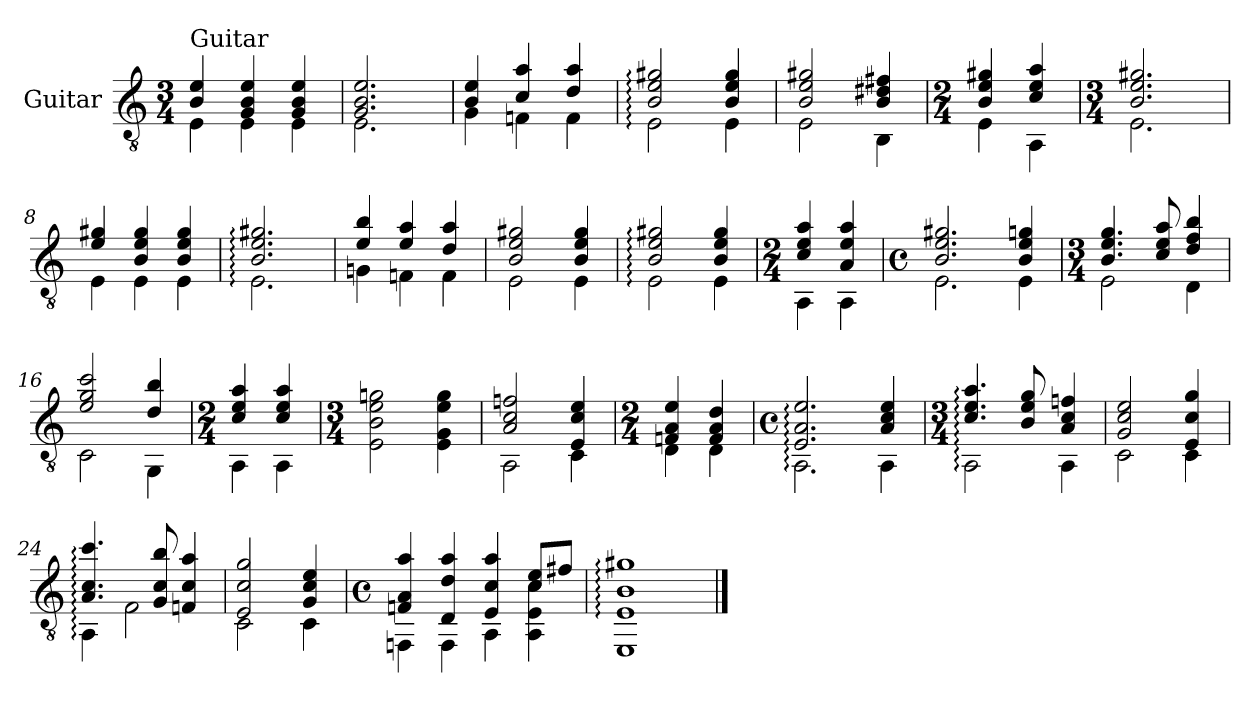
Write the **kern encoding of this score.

**kern
*part1
*staff1
*I"Guitar
*I'Guit.
*clefGv2
*k[]
*M3/4
*MM60
=1
*^
!LO:TX:a:t=Guitar	!
4B/ 4e/	4E\
4G/ 4B/ 4e/	4E\
4G/ 4B/ 4e/	4E\
=2	=2
*MM50	*
2.G/ 2.B/ 2.e/	2.E\
=3	=3
*MM60	*
4B/ 4e/	4G\
4c/ 4a/	4Fn\
4d/ 4a/	4F\
=4	=4
2B/: 2e/: 2g#X/:	2E:\
4B/ 4e/ 4g#/	4E\
=5	=5
*MM45	*
2B/ 2e/ 2g#X/	2E\
*MM60	*
4B/ 4d#X/ 4f#X/	4BB\
=6	=6
*M2/4	*
4B/ 4e/ 4g#X/	4E\
4c/ 4e/ 4a/	4AA\
!!LO:LB:g=z	!!
=7	=7
*M3/4	*
2.B/ 2.e/ 2.g#X/	2.E\
=8	=8
4e/ 4g#X/	4E\
4B/ 4e/ 4g#/	4E\
4B/ 4e/ 4g#/	4E\
=9	=9
*MM50	*
2.B/: 2.e/: 2.g#X/:	2.E:\
=10	=10
*MM60	*
4e/ 4b/	4Gn\
4e/ 4a/	4Fn\
4d/ 4a/	4F\
=11	=11
2B/ 2e/ 2g#X/	2E\
4B/ 4e/ 4g#/	4E\
=12	=12
*MM50	*
2B/: 2e/: 2g#X/:	2E:\
*MM60	*
4B/ 4e/ 4g#/	4E\
!!LO:LB:g=z	!!
=13	=13
*M2/4	*
4c/ 4e/ 4a/	4AA\
4A/ 4e/ 4a/	4AA\
=14	=14
*M4/4	*
*met(c)	*
*MM45	*
2.B/ 2.e/ 2.g#X/	2.E\
*MM60	*
4B/ 4e/ 4gn/	4E\
=15	=15
*M3/4	*
4.B/ 4.e/ 4.g/	2E\
8c/ 8e/ 8a/	.
4d/ 4f/ 4b/	4D\
=16	=16
2e/ 2g/ 2cc/	2C\
4d/ 4b/	4GG\
=17	=17
*M2/4	*
4c/ 4e/ 4a/	4AA\
4c/ 4e/ 4a/	4AA\
*v	*v
=18
*M3/4
2E\ 2B\ 2e\ 2gn\
4E\ 4G\ 4e\ 4g\
!!LO:LB:g=z
=19
*^
2A/ 2c/ 2fn/	2AA\
4E/ 4c/ 4e/	4C\
=20	=20
*M2/4	*
4Fn/ 4A/ 4e/	4D\
*MM50	*
4F/ 4A/ 4d/	4D\
=21	=21
*M4/4	*
*met(c)	*
2.E/: 2.A/: 2.e/:	2.AA:\
*MM60	*
4A/ 4c/ 4e/	4AA\
=22	=22
*M3/4	*
4.c/: 4.e/: 4.a/:	2AA:\
8B/ 8e/ 8g/	.
4A/ 4c/ 4fn/	4AA\
=23	=23
2G/ 2c/ 2e/	2C\
4E/ 4c/ 4g/	4C\
!!LO:LB:g=z	!!
=24	=24
4.A/: 4.c/: 4.cc/:	4AA:\
.	2F\
8G/ 8c/ 8b/	.
4Fn/ 4c/ 4a/	.
=25	=25
2E/ 2c/ 2g/	2C\
4G/ 4c/ 4e/	4C\
=26	=26
*M4/4	*
*met(c)	*
4Fn/ 4A/ 4a/	4FFn\
4D/ 4d/ 4a/	4FF\
*MM55	*
4E/ 4c/ 4a/	4AA\
*MM50	*
8c/ 8e/L	4AA\ 4E\ 4c\
*MM45	*
8f#X/J	.
=27	=27
1E: 1B: 1g#X:	1EE
*v	*v
==
*-
